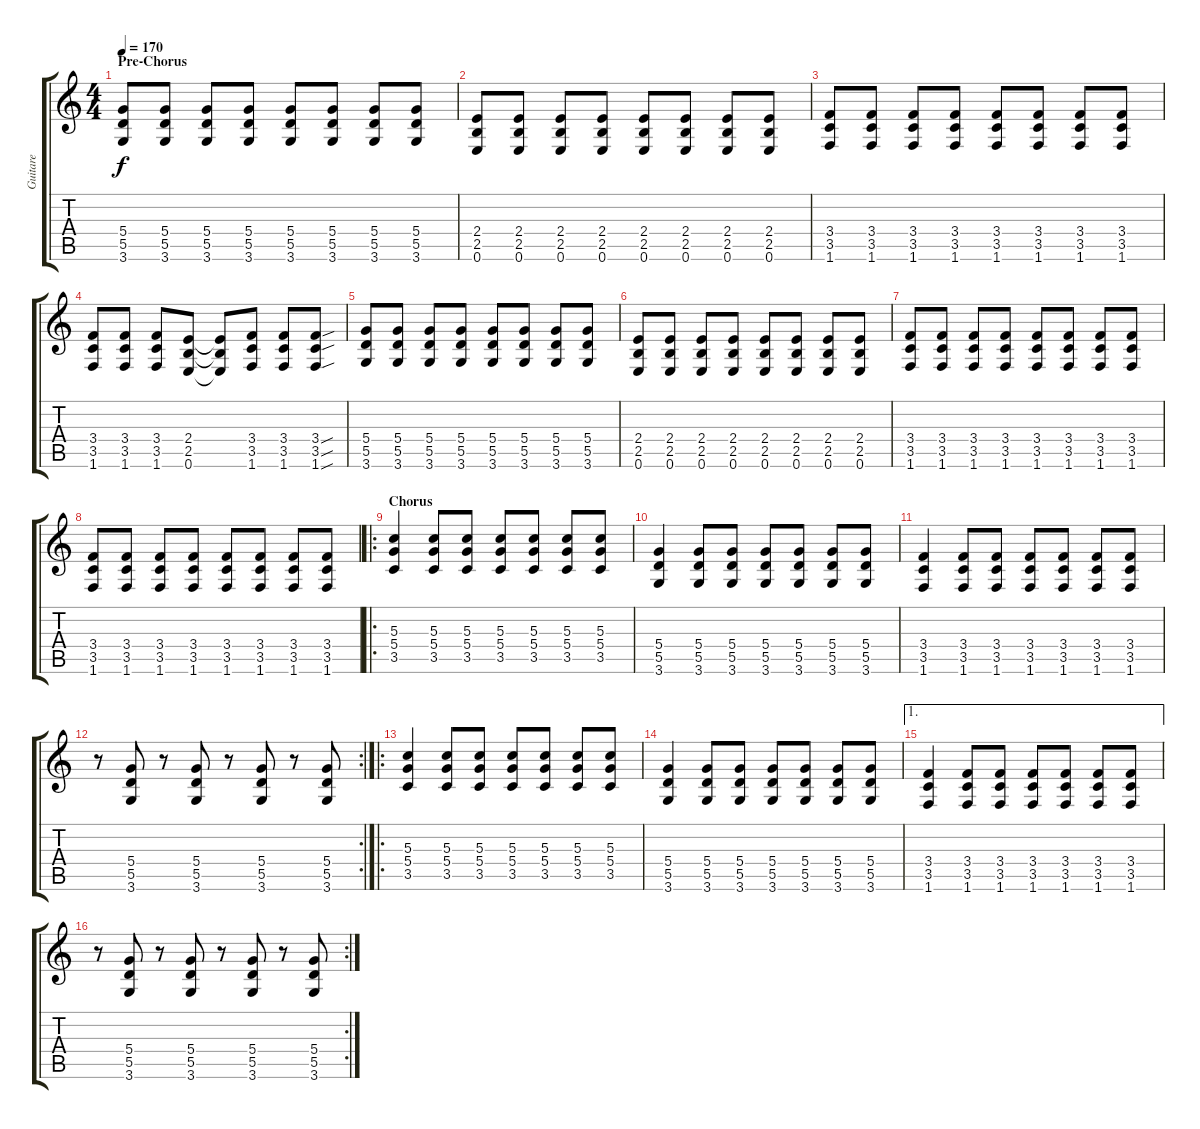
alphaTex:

\track ("Guitare" "Guitare") {instrument distortionguitar}
\staff {score tabs}
\tuning (E4 B3 G3 D3 A2 E2) {hide}
\ts (4 4)
\section ("" "Pre-Chorus")
\tempo 170
\clef g2
\ks c
(5.4 5.5 3.6).8{dy f} (5.4 5.5 3.6).8 (5.4 5.5 3.6).8 (5.4 5.5 3.6).8 (5.4 5.5 3.6).8 (5.4 5.5 3.6).8 (5.4 5.5 3.6).8 (5.4 5.5 3.6).8 |
(2.4 2.5 0.6).8 (2.4 2.5 0.6).8 (2.4 2.5 0.6).8 (2.4 2.5 0.6).8 (2.4 2.5 0.6).8 (2.4 2.5 0.6).8 (2.4 2.5 0.6).8 (2.4 2.5 0.6).8 |
(3.4 3.5 1.6).8 (3.4 3.5 1.6).8 (3.4 3.5 1.6).8 (3.4 3.5 1.6).8 (3.4 3.5 1.6).8 (3.4 3.5 1.6).8 (3.4 3.5 1.6).8 (3.4 3.5 1.6).8 |
(3.4 3.5 1.6).8 (3.4 3.5 1.6).8 (3.4 3.5 1.6).8 (2.4 2.5 0.6).8 (2.4{t} 2.5{t} 0.6{t}).8 (3.4 3.5 1.6).8 (3.4 3.5 1.6).8 (3.4{sou} 3.5{sou} 1.6{sou}).8 |
(5.4 5.5 3.6).8 (5.4 5.5 3.6).8 (5.4 5.5 3.6).8 (5.4 5.5 3.6).8 (5.4 5.5 3.6).8 (5.4 5.5 3.6).8 (5.4 5.5 3.6).8 (5.4 5.5 3.6).8 |
(2.4 2.5 0.6).8 (2.4 2.5 0.6).8 (2.4 2.5 0.6).8 (2.4 2.5 0.6).8 (2.4 2.5 0.6).8 (2.4 2.5 0.6).8 (2.4 2.5 0.6).8 (2.4 2.5 0.6).8 |
(3.4 3.5 1.6).8 (3.4 3.5 1.6).8 (3.4 3.5 1.6).8 (3.4 3.5 1.6).8 (3.4 3.5 1.6).8 (3.4 3.5 1.6).8 (3.4 3.5 1.6).8 (3.4 3.5 1.6).8 |
(3.4 3.5 1.6).8 (3.4 3.5 1.6).8 (3.4 3.5 1.6).8 (3.4 3.5 1.6).8 (3.4 3.5 1.6).8 (3.4 3.5 1.6).8 (3.4 3.5 1.6).8 (3.4 3.5 1.6).8 |
\ro
\section ("" "Chorus")
(5.3 5.4 3.5).4{instrument distortionguitar} (5.3 5.4 3.5).8 (5.3 5.4 3.5).8 (5.3 5.4 3.5).8 (5.3 5.4 3.5).8 (5.3 5.4 3.5).8 (5.3 5.4 3.5).8 |
(5.4 5.5 3.6).4 (5.4 5.5 3.6).8 (5.4 5.5 3.6).8 (5.4 5.5 3.6).8 (5.4 5.5 3.6).8 (5.4 5.5 3.6).8 (5.4 5.5 3.6).8 |
(3.4 3.5 1.6).4 (3.4 3.5 1.6).8 (3.4 3.5 1.6).8 (3.4 3.5 1.6).8 (3.4 3.5 1.6).8 (3.4 3.5 1.6).8 (3.4 3.5 1.6).8 |
\rc 2
r.8 (5.4 5.5 3.6).8 r.8 (5.4 5.5 3.6).8 r.8 (5.4 5.5 3.6).8 r.8 (5.4 5.5 3.6).8 |
\ro
(5.3 5.4 3.5).4 (5.3 5.4 3.5).8 (5.3 5.4 3.5).8 (5.3 5.4 3.5).8 (5.3 5.4 3.5).8 (5.3 5.4 3.5).8 (5.3 5.4 3.5).8 |
(5.4 5.5 3.6).4 (5.4 5.5 3.6).8 (5.4 5.5 3.6).8 (5.4 5.5 3.6).8 (5.4 5.5 3.6).8 (5.4 5.5 3.6).8 (5.4 5.5 3.6).8 |
\ae 1
(3.4 3.5 1.6).4 (3.4 3.5 1.6).8 (3.4 3.5 1.6).8 (3.4 3.5 1.6).8 (3.4 3.5 1.6).8 (3.4 3.5 1.6).8 (3.4 3.5 1.6).8 |
\rc 2
r.8 (5.4 5.5 3.6).8 r.8 (5.4 5.5 3.6).8 r.8 (5.4 5.5 3.6).8 r.8 (5.4 5.5 3.6).8
